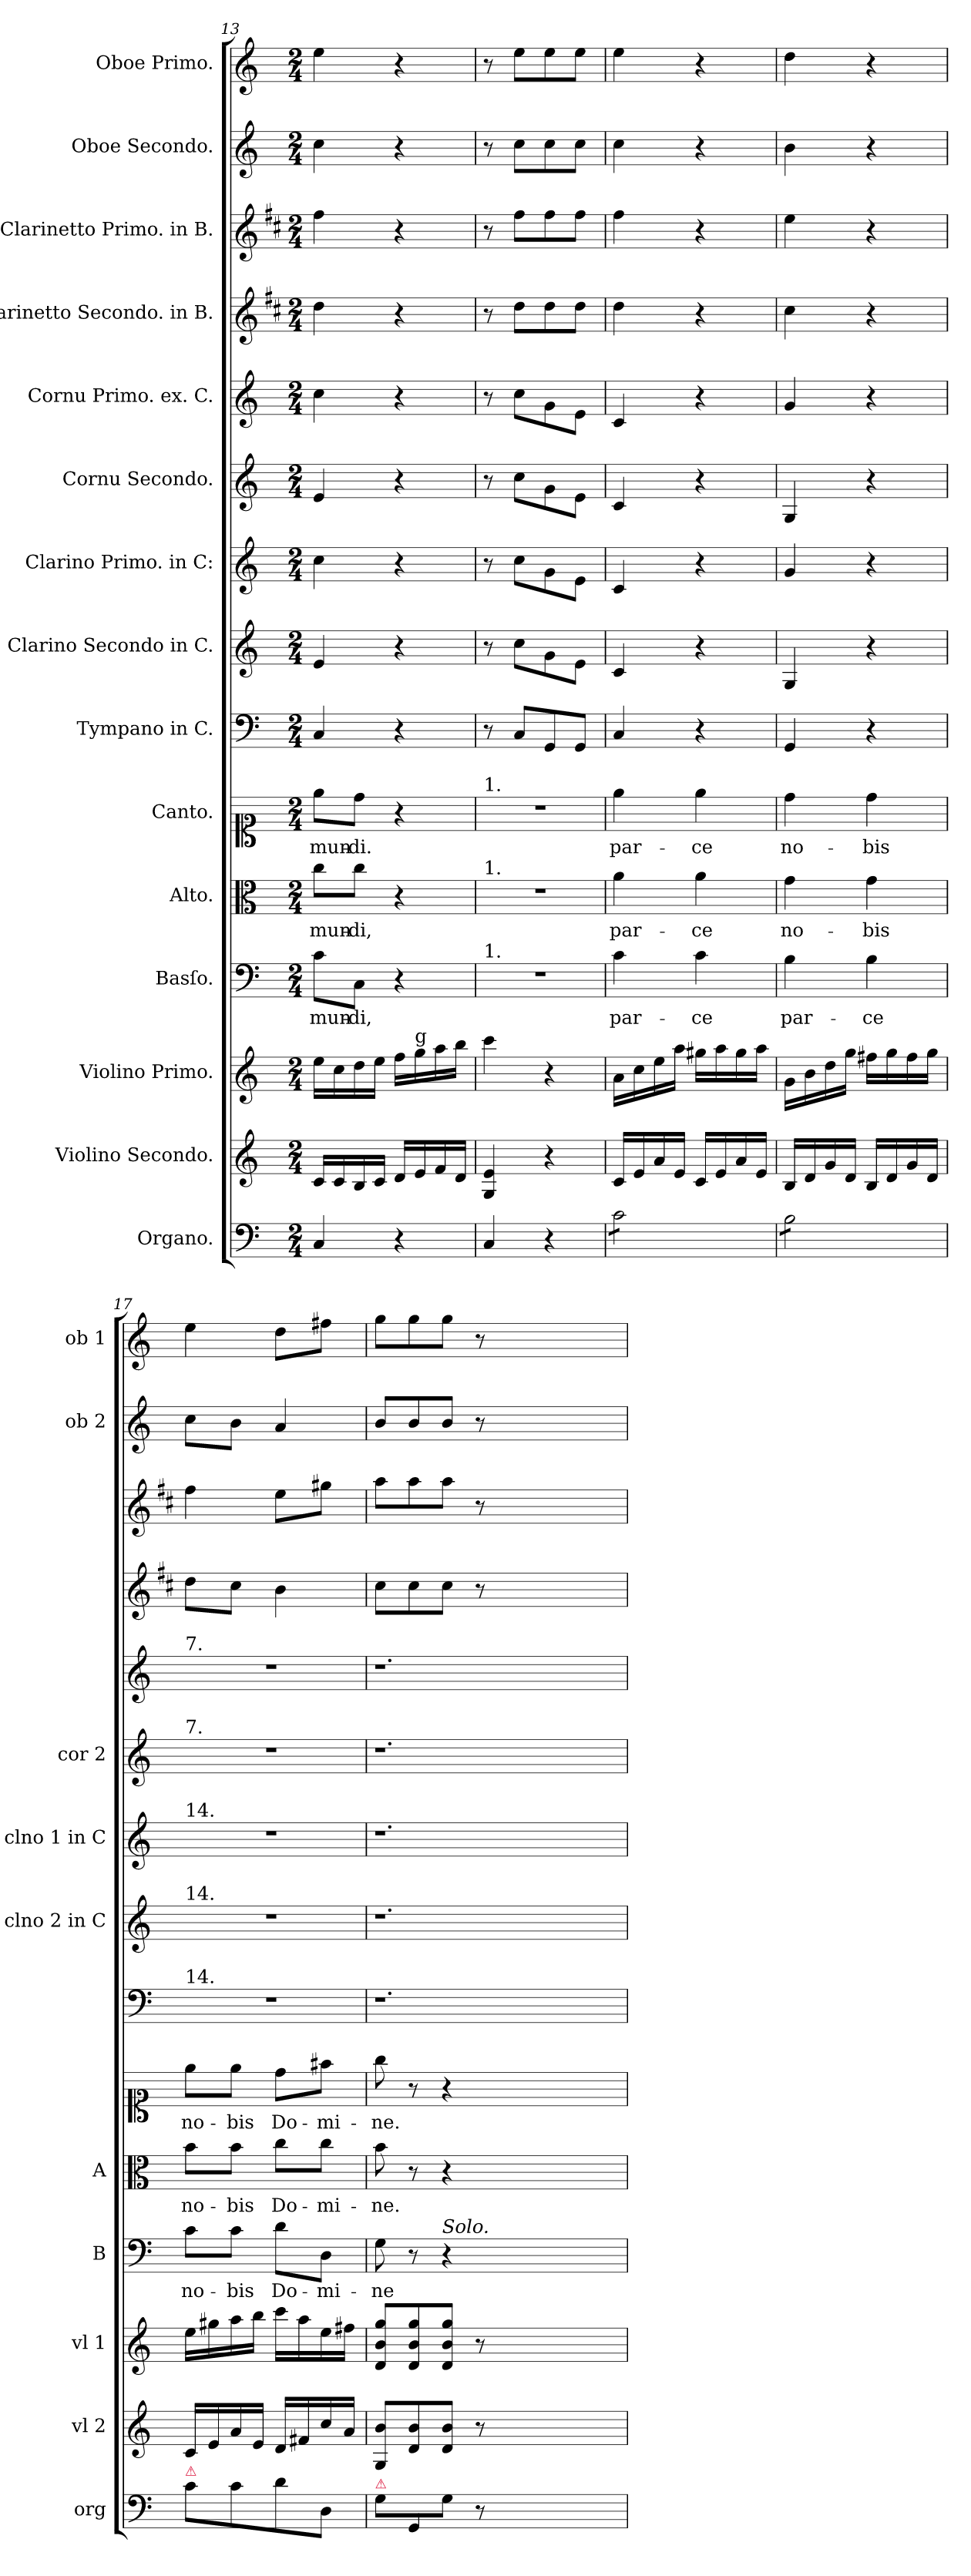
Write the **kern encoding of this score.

**kern	**kern	**kern	**kern	**text	**kern	**text	**kern	**text	**kern	**kern	**kern	**kern	**kern	**kern	**kern	**kern	**kern
*part15	*part14	*part13	*part12	*part12	*part11	*part11	*part10	*part10	*part9	*part8	*part7	*part6	*part5	*part4	*part3	*part2	*part1
*staff15	*staff14	*staff13	*staff12	*staff12	*staff11	*staff11	*staff10	*staff10	*staff9	*staff8	*staff7	*staff6	*staff5	*staff4	*staff3	*staff2	*staff1
*I"Organo.	*I"Violino Secondo.	*I"Violino Primo.	*I"Basſo.	*	*I"Alto.	*	*I"Canto.	*	*I"Tympano in C.	*I"Clarino Secondo in C.	*I"Clarino Primo. in C:	*I"Cornu Secondo.	*I"Cornu Primo. ex. C.	*I"Clarinetto Secondo. in B.	*I"Clarinetto Primo. in B.	*I"Oboe Secondo.	*I"Oboe Primo.
*I'org	*I'vl 2	*I'vl 1	*I'B	*	*I'A	*	*	*	*	*I'clno 2 in C	*I'clno 1 in C	*I'cor 2	*	*	*	*I'ob 2	*I'ob 1
*clefF4	*clefG2	*clefG2	*clefF4	*	*clefC3	*	*clefC1	*	*clefF4	*clefG2	*clefG2	*clefG2	*clefG2	*clefG2	*clefG2	*clefG2	*clefG2
*	*	*	*	*	*	*	*	*	*	*	*	*	*	*ITrd1c2	*ITrd1c2	*	*
*k[]	*k[]	*k[]	*k[]	*	*k[]	*	*k[]	*	*k[]	*k[]	*k[]	*k[]	*k[]	*k[]	*k[]	*k[]	*k[]
*M2/4	*M2/4	*M2/4	*M2/4	*	*M2/4	*	*M2/4	*	*M2/4	*M2/4	*M2/4	*M2/4	*M2/4	*M2/4	*M2/4	*M2/4	*M2/4
=13	=13	=13	=13	=13	=13	=13	=13	=13	=13	=13	=13	=13	=13	=13	=13	=13	=13
4C/	16c/LL	16ee\LL	8c\L	mun-	8cc\L	mun-	8ee\L	mun-	4C/	4e/	4cc\	4e/	4cc\	4cc\	4ee\	4cc\	4ee\
.	16c/	16cc\	.	.	.	.	.	.	.	.	.	.	.	.	.	.	.
.	16B/	16dd\	8C\J	-di,	8cc\J	-di,	8dd\J	-di.	.	.	.	.	.	.	.	.	.
.	16c/JJ	16ee\JJ	.	.	.	.	.	.	.	.	.	.	.	.	.	.	.
4r	16d/LL	16ff\LL	4r	.	4r	.	4r	.	4r	4r	4r	4r	4r	4r	4r	4r	4r
!	!	!LO:TX:a:t=g	!	!	!	!	!	!	!	!	!	!	!	!	!	!	!
.	16e/	16gg\	.	.	.	.	.	.	.	.	.	.	.	.	.	.	.
.	16f/	16aa\	.	.	.	.	.	.	.	.	.	.	.	.	.	.	.
.	16d/JJ	16bb\JJ	.	.	.	.	.	.	.	.	.	.	.	.	.	.	.
=14	=14	=14	=14	=14	=14	=14	=14	=14	=14	=14	=14	=14	=14	=14	=14	=14	=14
!	!	!	!	!	!	!	!LO:TX:a:t=1.	!	!	!	!	!	!	!	!	!	!
!	!	!	!	!	!LO:TX:a:t=1.	!	!	!	!	!	!	!	!	!	!	!	!
!	!	!	!LO:TX:a:t=1.	!	!	!	!	!	!	!	!	!	!	!	!	!	!
4C/	4G/ 4e/	4ccc\	2r	.	2r	.	2r	.	8r	8r	8r	8r	8r	8r	8r	8r	8r
.	.	.	.	.	.	.	.	.	8C/L	8cc\L	8cc\L	8cc\L	8cc\L	8cc\L	8ee\L	8cc\L	8ee\L
4r	4r	4r	.	.	.	.	.	.	8GG/	8g\	8g\	8g\	8g\	8cc\	8ee\	8cc\	8ee\
.	.	.	.	.	.	.	.	.	8GG/J	8e\J	8e\J	8e\J	8e\J	8cc\J	8ee\J	8cc\J	8ee\J
=15	=15	=15	=15	=15	=15	=15	=15	=15	=15	=15	=15	=15	=15	=15	=15	=15	=15
*tremolo	*	*	*	*	*	*	*	*	*	*	*	*	*	*	*	*	*
8c\L	16c/LL	16a\LL	4c\	par-	4a\	par-	4ee\	par-	4C/	4c/	4c/	4c/	4c/	4cc\	4ee\	4cc\	4ee\
.	16e/	16cc\	.	.	.	.	.	.	.	.	.	.	.	.	.	.	.
8c\	16a/	16ee\	.	.	.	.	.	.	.	.	.	.	.	.	.	.	.
.	16e/JJ	16aa\JJ	.	.	.	.	.	.	.	.	.	.	.	.	.	.	.
8c\	16c/LL	16gg#X\LL	4c\	-ce	4a\	-ce	4ee\	-ce	4r	4r	4r	4r	4r	4r	4r	4r	4r
.	16e/	16aa\	.	.	.	.	.	.	.	.	.	.	.	.	.	.	.
8c\J	16a/	16gg#\	.	.	.	.	.	.	.	.	.	.	.	.	.	.	.
.	16e/JJ	16aa\JJ	.	.	.	.	.	.	.	.	.	.	.	.	.	.	.
=16	=16	=16	=16	=16	=16	=16	=16	=16	=16	=16	=16	=16	=16	=16	=16	=16	=16
!	!	!	!	!LO:LY:i	!	!	!	!	!	!	!	!	!	!	!	!	!
8B\L	16B/LL	16g\LL	4B\	par-	4g\	no-	4dd\	no-	4GG/	4G/	4g/	4G/	4g/	4b\	4dd\	4b\	4dd\
.	16d/	16b\	.	.	.	.	.	.	.	.	.	.	.	.	.	.	.
8B\	16g/	16dd\	.	.	.	.	.	.	.	.	.	.	.	.	.	.	.
.	16d/JJ	16gg\JJ	.	.	.	.	.	.	.	.	.	.	.	.	.	.	.
!	!	!	!	!LO:LY:i	!	!	!	!	!	!	!	!	!	!	!	!	!
8B\	16B/LL	16ff#X\LL	4B\	-ce	4g\	-bis	4dd\	-bis	4r	4r	4r	4r	4r	4r	4r	4r	4r
.	16d/	16gg\	.	.	.	.	.	.	.	.	.	.	.	.	.	.	.
8B\J	16g/	16ff#\	.	.	.	.	.	.	.	.	.	.	.	.	.	.	.
*Xtremolo	*	*	*	*	*	*	*	*	*	*	*	*	*	*	*	*	*
.	16d/JJ	16gg\JJ	.	.	.	.	.	.	.	.	.	.	.	.	.	.	.
=17	=17	=17	=17	=17	=17	=17	=17	=17	=17	=17	=17	=17	=17	=17	=17	=17	=17
!	!	!	!	!	!	!	!	!	!	!	!	!	!LO:TX:a:t=7.	!	!	!	!
!	!	!	!	!	!	!	!	!	!	!	!	!LO:TX:a:t=7.	!	!	!	!	!
!	!	!	!	!	!	!	!	!	!	!	!LO:TX:a:t=14.	!	!	!	!	!	!
!	!	!	!	!	!	!	!	!	!	!LO:TX:a:t=14.	!	!	!	!	!	!	!
!	!	!	!	!	!	!	!	!	!LO:TX:a:t=14.	!	!	!	!	!	!	!	!
!LO:TX:a:color=crimson:t=⚠	!	!	!	!	!	!	!	!	!	!	!	!	!	!	!	!	!
8c\L	16c/LL	16ee\LL	8c\L	no-	8b\L	no-	8ee\L	no-	2r	2r	2r	2r	2r	8cc\L	4ee\	8cc\L	4ee\
.	16e/	16gg#X\	.	.	.	.	.	.	.	.	.	.	.	.	.	.	.
8c\	16a/	16aa\	8c\J	-bis	8b\J	-bis	8ee\J	-bis	.	.	.	.	.	8b\J	.	8b\J	.
.	16e/JJ	16bb\JJ	.	.	.	.	.	.	.	.	.	.	.	.	.	.	.
8d\	16d/LL	16ccc\LL	8d\L	Do-	8cc\L	Do-	8dd\L	Do-	.	.	.	.	.	4a\	8dd\L	4a/	8dd\L
.	16f#X/	16aa\	.	.	.	.	.	.	.	.	.	.	.	.	.	.	.
8D/J	16cc/	16ee\	8D\J	-mi-	8cc\J	-mi-	8ff#X\J	-mi-	.	.	.	.	.	.	8ff#X\J	.	8ff#X\J
.	16a/JJ	16ff#X\JJ	.	.	.	.	.	.	.	.	.	.	.	.	.	.	.
=18	=18	=18	=18	=18	=18	=18	=18	=18	=18	=18	=18	=18	=18	=18	=18	=18	=18
!LO:TX:a:color=crimson:t=⚠	!	!	!	!	!	!	!	!	!	!	!	!	!	!	!	!	!
8G\L	8G/ 8b/L	8d/ 8b/ 8gg/L	8G\	-ne	8b\	-ne.	8gg\	-ne.	1.r	1.r	1.r	1.r	1.r	8b\L	8gg\L	8b/L	8gg\L
8GG/	8d/ 8b/	8d/ 8b/ 8gg/	8r	.	8r	.	8r	.	.	.	.	.	.	8b\	8gg\	8b/	8gg\
!	!	!	!LO:TX:a:i:t=Solo.	!	!	!	!	!	!	!	!	!	!	!	!	!	!
8G\J	8d/ 8b/J	8d/ 8b/ 8gg/J	4r	.	4r	.	4r	.	.	.	.	.	.	8b\J	8gg\J	8b/J	8gg\J
8r	8r	8r	.	.	.	.	.	.	.	.	.	.	.	8r	8r	8r	8r
1ryy	1ryy	1ryy	1ryy	.	1ryy	.	1ryy	.	.	.	.	.	.	1ryy	1ryy	1ryy	1ryy
=	=	=	=	=	=	=	=	=	=	=	=	=	=	=	=	=	=
*-	*-	*-	*-	*-	*-	*-	*-	*-	*-	*-	*-	*-	*-	*-	*-	*-	*-
